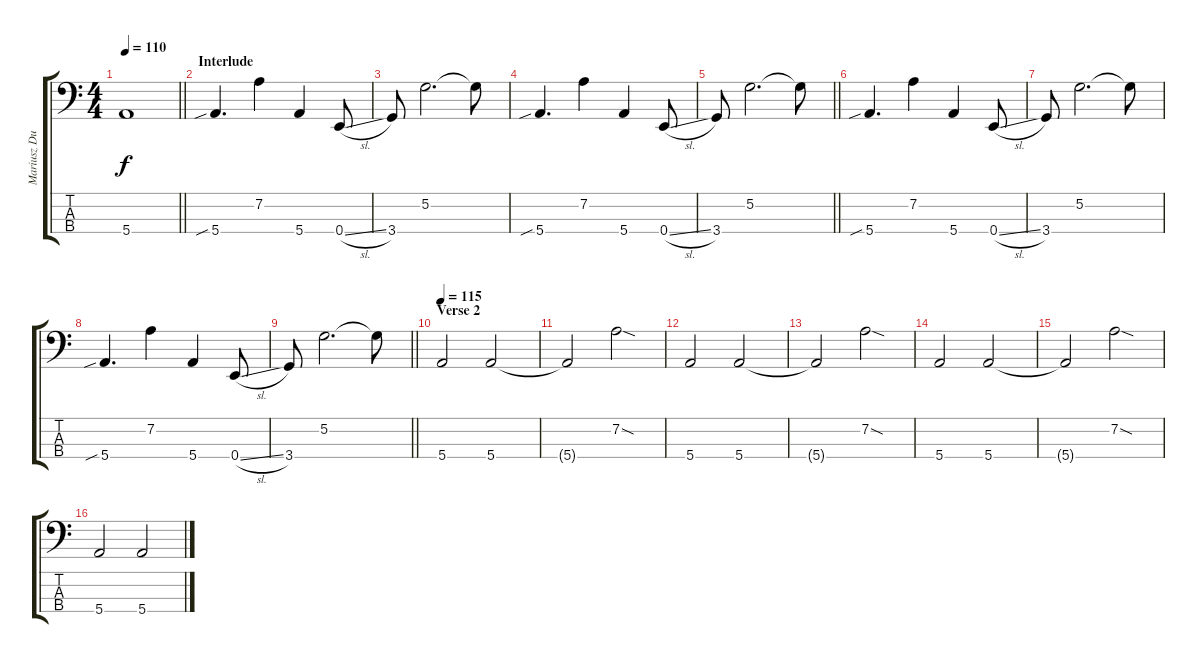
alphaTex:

\track ("Mariusz Duda" "Mariusz Du") {instrument electricbassfinger}
\staff {score tabs}
\tuning (G2 D2 A1 E1) {hide}
\ts (4 4)
\tempo 110
\clef f4
\barLineRight lightlight
\ks c
5.4{t}.1{dy f} |
\section ("" "Interlude")
5.4{sib}.4{d} 7.2.4 5.4.4 0.4{sl}.8 |
3.4.8 5.2.2{d} 5.2{t}.8 |
5.4{sib}.4{d} 7.2.4 5.4.4 0.4{sl}.8 |
\barLineRight lightlight
3.4.8 5.2.2{d} 5.2{t}.8 |
5.4{sib}.4{d} 7.2.4 5.4.4 0.4{sl}.8 |
3.4.8 5.2.2{d} 5.2{t}.8 |
5.4{sib}.4{d} 7.2.4 5.4.4 0.4{sl}.8 |
\barLineRight lightlight
3.4.8 5.2.2{d} 5.2{t}.8 |
\section ("" "Verse 2")
\tempo 115
5.4.2 5.4.2 |
5.4{t}.2 7.2{sod}.2 |
5.4.2 5.4.2 |
5.4{t}.2 7.2{sod}.2 |
5.4.2 5.4.2 |
5.4{t}.2 7.2{sod}.2 |
5.4.2 5.4.2
